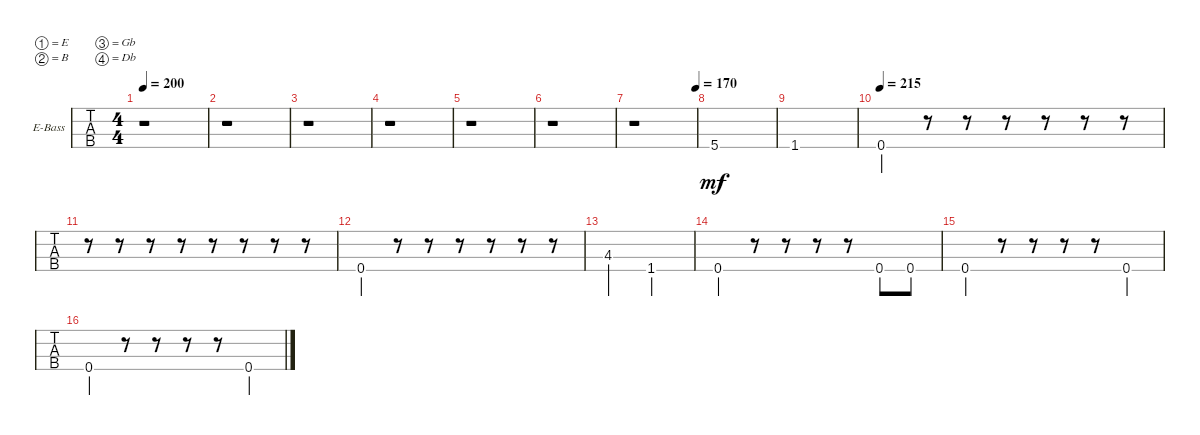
\defaultSystemsLayout 4
\bracketExtendMode groupsimilarinstruments
\firstSystemTrackNameOrientation horizontal
\otherSystemsTrackNameOrientation horizontal
\track ("Sean Beasly" "E-Bass") {instrument electricbassfinger}
\staff {tabs}
\tuning (E2 B1 Gb1 Db1)
\ts (4 4)
\tempo 200
\clef f4
\ks c
r.1{dy mf instrument electricbassfinger} |
r.1 |
r.1 |
r.1 |
r.1 |
r.1 |
\tempo (170 1)
r.1 |
5.4.1 |
1.4.1 |
\tempo 215
0.4{st}.4 r.8 r.8 r.8 r.8 r.8 r.8 |
r.8 r.8 r.8 r.8 r.8 r.8 r.8 r.8 |
0.4{st}.4 r.8 r.8 r.8 r.8 r.8 r.8 |
4.3.2 1.4.2 |
0.4{st}.4 r.8 r.8 r.8 r.8 0.4{st}.8 0.4{st}.8 |
0.4{st}.4 r.8 r.8 r.8 r.8 0.4{st}.4 |
0.4{st}.4 r.8 r.8 r.8 r.8 0.4{st}.4
